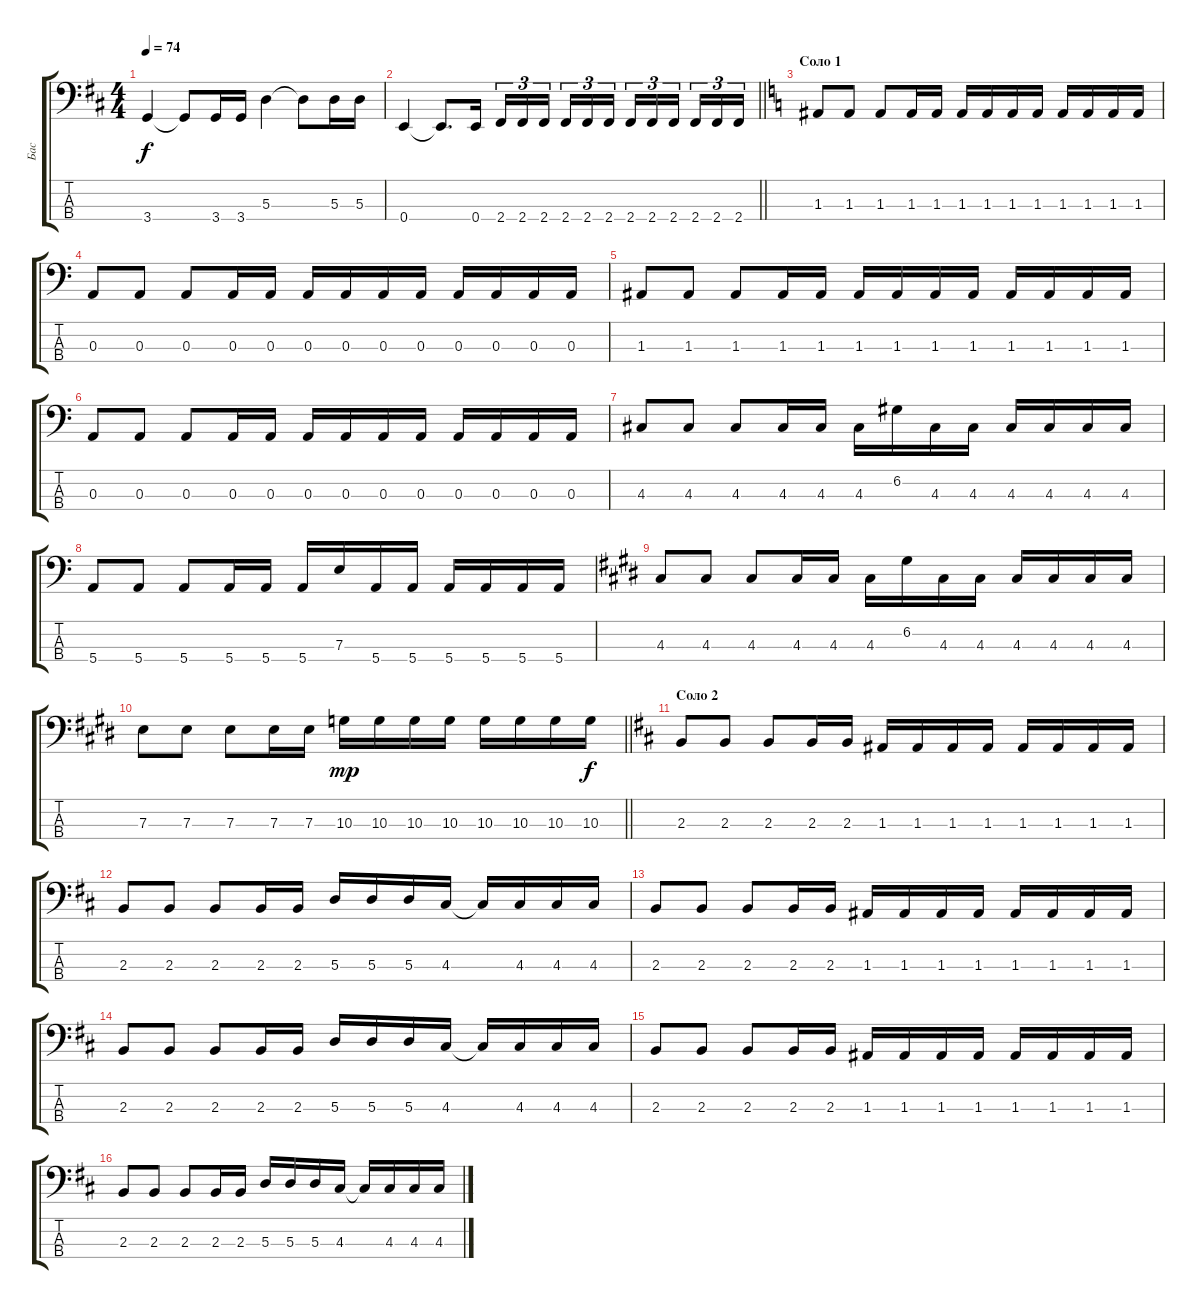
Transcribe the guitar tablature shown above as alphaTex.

\track ("Бас" "Бас") {instrument electricbassfinger}
\staff {score tabs}
\tuning (G2 D2 A1 E1) {hide}
\ts (4 4)
\tempo 74
\clef f4
\ks bminor
3.4.4{dy f} 3.4{t}.8 3.4.16 3.4.16 5.3.4 5.3{t}.8 5.3.16 5.3.16 |
\barLineRight lightlight
0.4.4 0.4{t}.8{d} 0.4.16 2.4.16{tu (3 2)} 2.4.16{tu (3 2)} 2.4.16{tu (3 2) beam splitsecondary} 2.4.16{tu (3 2)} 2.4.16{tu (3 2)} 2.4.16{tu (3 2)} 2.4.16{tu (3 2)} 2.4.16{tu (3 2)} 2.4.16{tu (3 2) beam splitsecondary} 2.4.16{tu (3 2)} 2.4.16{tu (3 2)} 2.4.16{tu (3 2)} |
\section ("" "Соло 1")
\ks c
1.3.8 1.3.8 1.3.8 1.3.16 1.3.16 1.3.16 1.3.16 1.3.16 1.3.16 1.3.16 1.3.16 1.3.16 1.3.16 |
0.3.8 0.3.8 0.3.8 0.3.16 0.3.16 0.3.16 0.3.16 0.3.16 0.3.16 0.3.16 0.3.16 0.3.16 0.3.16 |
1.3.8 1.3.8 1.3.8 1.3.16 1.3.16 1.3.16 1.3.16 1.3.16 1.3.16 1.3.16 1.3.16 1.3.16 1.3.16 |
0.3.8 0.3.8 0.3.8 0.3.16 0.3.16 0.3.16 0.3.16 0.3.16 0.3.16 0.3.16 0.3.16 0.3.16 0.3.16 |
4.3.8 4.3.8 4.3.8 4.3.16 4.3.16 4.3.16 6.2.16 4.3.16 4.3.16 4.3.16 4.3.16 4.3.16 4.3.16 |
5.4.8 5.4.8 5.4.8 5.4.16 5.4.16 5.4.16 7.3.16 5.4.16 5.4.16 5.4.16 5.4.16 5.4.16 5.4.16 |
\ks c#minor
4.3.8 4.3.8 4.3.8 4.3.16 4.3.16 4.3.16 6.2.16 4.3.16 4.3.16 4.3.16 4.3.16 4.3.16 4.3.16 |
\barLineRight lightlight
7.3.8 7.3.8 7.3.8 7.3.16 7.3.16 10.3.16{dy mp} 10.3.16 10.3.16 10.3.16 10.3.16 10.3.16 10.3.16 10.3.16{dy f} |
\section ("" "Соло 2")
\ks bminor
2.3.8 2.3.8 2.3.8 2.3.16 2.3.16 1.3.16 1.3.16 1.3.16 1.3.16 1.3.16 1.3.16 1.3.16 1.3.16 |
2.3.8 2.3.8 2.3.8 2.3.16 2.3.16 5.3.16 5.3.16 5.3.16 4.3.16 4.3{t}.16 4.3.16 4.3.16 4.3.16 |
2.3.8 2.3.8 2.3.8 2.3.16 2.3.16 1.3.16 1.3.16 1.3.16 1.3.16 1.3.16 1.3.16 1.3.16 1.3.16 |
2.3.8 2.3.8 2.3.8 2.3.16 2.3.16 5.3.16 5.3.16 5.3.16 4.3.16 4.3{t}.16 4.3.16 4.3.16 4.3.16 |
2.3.8 2.3.8 2.3.8 2.3.16 2.3.16 1.3.16 1.3.16 1.3.16 1.3.16 1.3.16 1.3.16 1.3.16 1.3.16 |
2.3.8 2.3.8 2.3.8 2.3.16 2.3.16 5.3.16 5.3.16 5.3.16 4.3.16 4.3{t}.16 4.3.16 4.3.16 4.3.16
